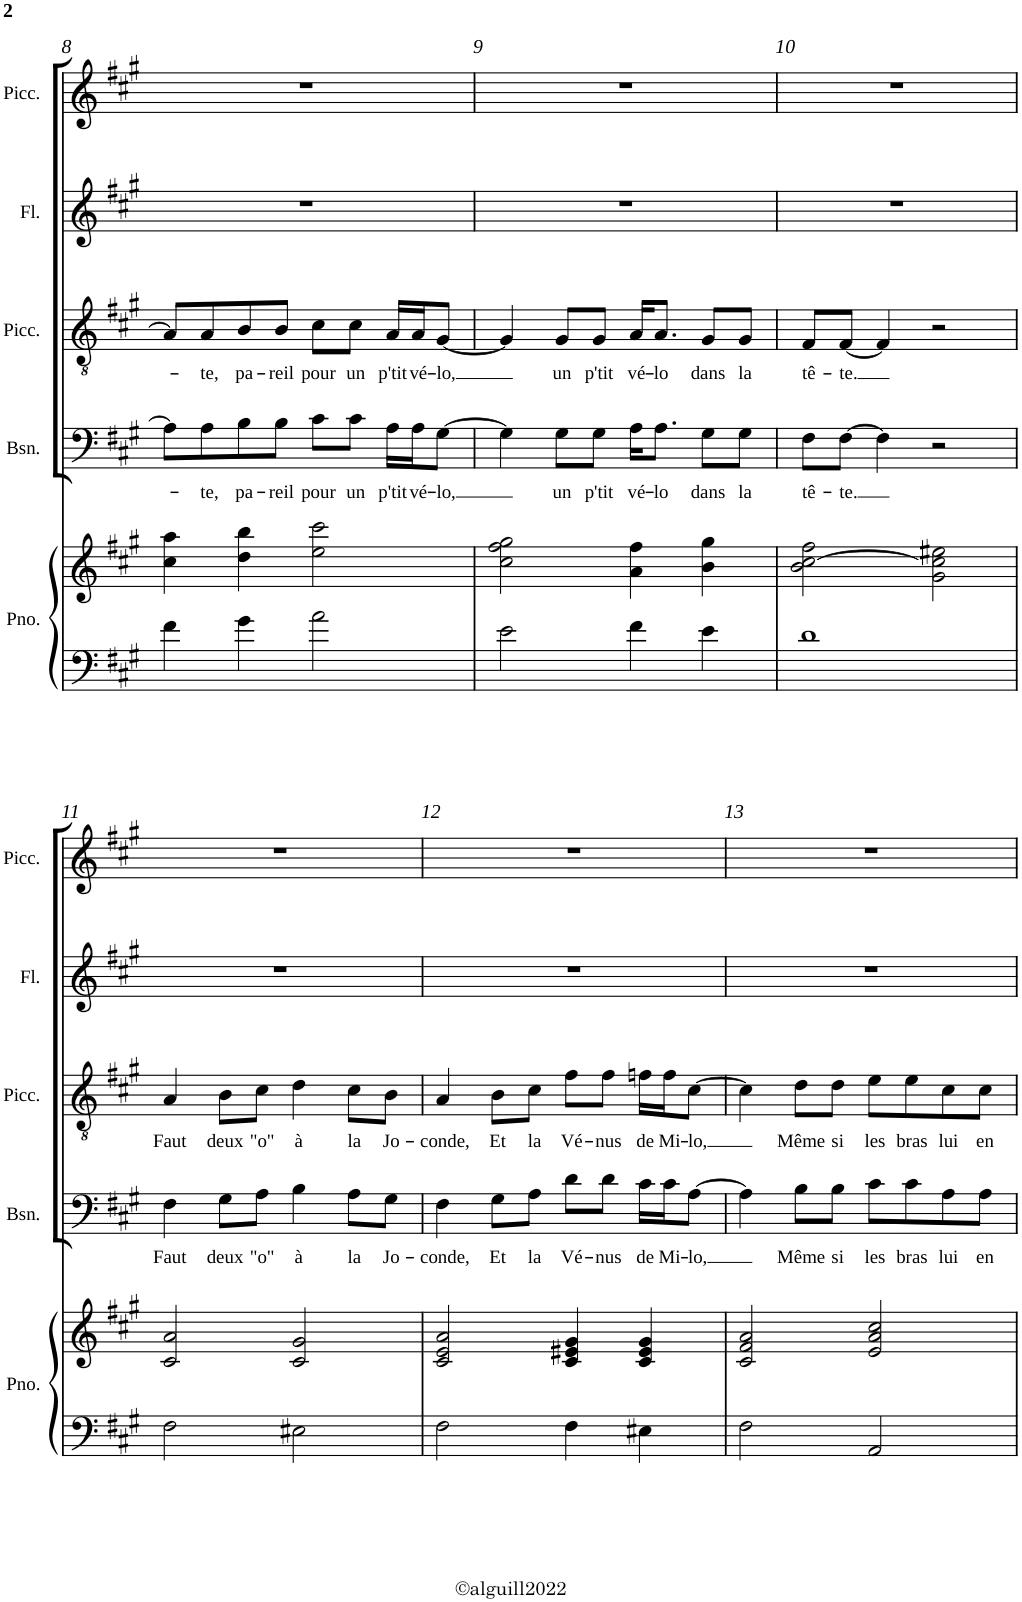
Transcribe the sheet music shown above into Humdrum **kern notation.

**kern	**kern	**kern	**text	**kern	**text	**kern	**kern
*part5	*part5	*part4	*part4	*part3	*part3	*part2	*part1
*staff6	*staff5	*staff4	*staff4	*staff3	*staff3	*staff2	*staff1
*I"Piano	*	*I"Basson	*	*I"Piccolo	*	*I"Flûte	*I"Piccolo
*I'Pno.	*	*I'Bsn.	*	*I'Picc.	*	*I'Fl.	*I'Picc.
!!LO:PB:g=z
*clefF4	*clefG2	*clefF4	*	*clefGv2	*	*clefG2	*clefG2
*	*	*	*	*Trd-7c-12	*	*	*Trd-7c-12
*k[f#c#g#]	*k[f#c#g#]	*k[f#c#g#]	*	*k[f#c#g#]	*	*k[f#c#g#]	*k[f#c#g#]
*f#:	*f#:	*f#:	*	*f#:	*	*f#:	*f#:
*M4/4	*M4/4	*M4/4	*	*M4/4	*	*M4/4	*M4/4
=8	=8	=8	=8	=8	=8	=8	=8
4f#\	4cc#\ 4aa\	8A\L]	.	8A/L]	.	1r	1r
!	!	!	!LO:LY:b	!	!LO:LY:b	!	!
.	.	8A\	-te,	8A/	-te,	.	.
!	!	!	!LO:LY:b	!	!LO:LY:b	!	!
4g#\	4dd\ 4bb\	8B\	pa-	8B/	pa-	.	.
!	!	!	!LO:LY:b	!	!LO:LY:b	!	!
.	.	8B\J	-reil	8B/J	-reil	.	.
!	!	!	!LO:LY:b	!	!LO:LY:b	!	!
2a\	2ee\ 2ccc#\	8c#\L	pour	8c#\L	pour	.	.
!	!	!	!LO:LY:b	!	!LO:LY:b	!	!
.	.	8c#\J	un	8c#\J	un	.	.
!	!	!	!LO:LY:b	!	!LO:LY:b	!	!
.	.	16A\LL	p'tit	16A/LL	p'tit	.	.
!	!	!	!LO:LY:b	!	!LO:LY:b	!	!
.	.	16A\J	vé-	16A/J	vé-	.	.
!	!	!	!LO:LY:b	!	!LO:LY:b	!	!
.	.	[8G#\J	-lo,	[8G#/J	-lo,	.	.
=9	=9	=9	=9	=9	=9	=9	=9
2e\	2cc#\ 2ff#\ 2gg#\	4G#\]	.	4G#/]	.	1r	1r
!	!	!	!LO:LY:b	!	!LO:LY:b	!	!
.	.	8G#\L	un	8G#/L	un	.	.
!	!	!	!LO:LY:b	!	!LO:LY:b	!	!
.	.	8G#\J	p'tit	8G#/J	p'tit	.	.
!	!	!	!LO:LY:b	!	!LO:LY:b	!	!
4f#\	4a\ 4ff#\	16A\KL	vé-	16A/KL	vé-	.	.
!	!	!	!LO:LY:b	!	!LO:LY:b	!	!
.	.	8.A\J	-lo	8.A/J	-lo	.	.
!	!	!	!LO:LY:b	!	!LO:LY:b	!	!
4e\	4b\ 4gg#\	8G#\L	dans	8G#/L	dans	.	.
!	!	!	!LO:LY:b	!	!LO:LY:b	!	!
.	.	8G#\J	la	8G#/J	la	.	.
=10	=10	=10	=10	=10	=10	=10	=10
!	!	!	!LO:LY:b	!	!LO:LY:b	!	!
1d	2b\ [2cc#\ 2ff#\	8F#\L	tê-	8F#/L	tê-	1r	1r
!	!	!	!LO:LY:b	!	!LO:LY:b	!	!
.	.	[8F#\J	-te.	[8F#/J	-te.	.	.
.	.	4F#\]	.	4F#/]	.	.	.
.	2g#\ 2cc#\] 2ee#X\	2r	.	2r	.	.	.
!!LO:LB:g=z
=11	=11	=11	=11	=11	=11	=11	=11
!	!	!	!LO:LY:b	!	!LO:LY:b	!	!
2F#\	2c#/ 2a/	4F#\	Faut	4A/	Faut	1r	1r
!	!	!	!LO:LY:b	!	!LO:LY:b	!	!
.	.	8G#\L	deux	8B\L	deux	.	.
!	!	!	!LO:LY:b	!	!LO:LY:b	!	!
.	.	8A\J	"o"	8c#\J	"o"	.	.
!	!	!	!LO:LY:b	!	!LO:LY:b	!	!
2E#X\	2c#/ 2g#/	4B\	à	4d\	à	.	.
!	!	!	!LO:LY:b	!	!LO:LY:b	!	!
.	.	8A\L	la	8c#\L	la	.	.
!	!	!	!LO:LY:b	!	!LO:LY:b	!	!
.	.	8G#\J	Jo-	8B\J	Jo-	.	.
=12	=12	=12	=12	=12	=12	=12	=12
!	!	!	!LO:LY:b	!	!LO:LY:b	!	!
2F#\	2c#/ 2e/ 2a/	4F#\	-conde,	4A/	-conde,	1r	1r
!	!	!	!LO:LY:b	!	!LO:LY:b	!	!
.	.	8G#\L	Et	8B\L	Et	.	.
!	!	!	!LO:LY:b	!	!LO:LY:b	!	!
.	.	8A\J	la	8c#\J	la	.	.
!	!	!	!LO:LY:b	!	!LO:LY:b	!	!
4F#\	4c#/ 4e#X/ 4g#/	8d\L	Vé-	8f#\L	Vé-	.	.
!	!	!	!LO:LY:b	!	!LO:LY:b	!	!
.	.	8d\J	-nus	8f#\J	-nus	.	.
!	!	!	!LO:LY:b	!	!LO:LY:b	!	!
4E#X\	4c#/ 4e#/ 4g#/	16c#\LL	de	16fn\LL	de	.	.
!	!	!	!LO:LY:b	!	!LO:LY:b	!	!
.	.	16c#\J	Mi-	16f\J	Mi-	.	.
!	!	!	!LO:LY:b	!	!LO:LY:b	!	!
.	.	[8A\J	-lo,-	[8c#\J	-lo,-	.	.
=13	=13	=13	=13	=13	=13	=13	=13
2F#\	2c#/ 2f#/ 2a/	4A\]	.	4c#\]	.	1r	1r
!	!	!	!LO:LY:b	!	!LO:LY:b	!	!
.	.	8B\L	-Même	8d\L	-Même	.	.
!	!	!	!LO:LY:b	!	!LO:LY:b	!	!
.	.	8B\J	si	8d\J	si	.	.
!	!	!	!LO:LY:b	!	!LO:LY:b	!	!
2AA/	2e/ 2a/ 2cc#/	8c#\L	les	8e\L	les	.	.
!	!	!	!LO:LY:b	!	!LO:LY:b	!	!
.	.	8c#\	bras	8e\	bras	.	.
!	!	!	!LO:LY:b	!	!LO:LY:b	!	!
.	.	8A\	lui	8c#\	lui	.	.
!	!	!	!LO:LY:b	!	!LO:LY:b	!	!
.	.	8A\J	en	8c#\J	en	.	.
=	=	=	=	=	=	=	=
*-	*-	*-	*-	*-	*-	*-	*-
